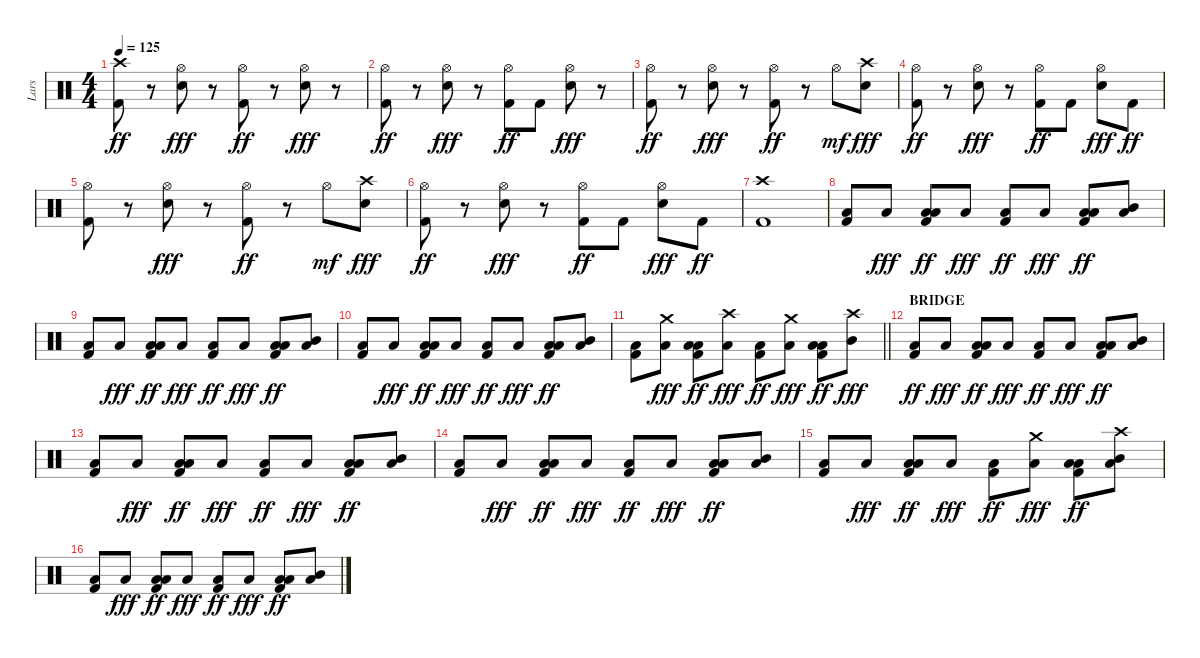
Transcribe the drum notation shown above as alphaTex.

\track ("Lars" "Lars") {instrument percussion}
\staff {score}
\articulation defaults
\ts (4 4)
\tempo 125
\clef neutral
\ks c
("Crash high (hit)" "Kick (hit) 2").8{dy ff} r.8 ("Hi-Hat (open)" "Electric Snare (hit)").8{dy fff} r.8 ("Hi-Hat (open)" "Kick (hit) 2").8{dy ff} r.8 ("Hi-Hat (open)" "Electric Snare (hit)").8{dy fff} r.8 |
("Hi-Hat (open)" "Kick (hit) 2").8{dy ff} r.8 ("Hi-Hat (open)" "Electric Snare (hit)").8{dy fff} r.8 ("Hi-Hat (open)" "Kick (hit) 2").8{dy ff} "Kick (hit) 2".8 ("Hi-Hat (open)" "Electric Snare (hit)").8{dy fff} r.8 |
("Hi-Hat (open)" "Kick (hit) 2").8{dy ff} r.8 ("Hi-Hat (open)" "Electric Snare (hit)").8{dy fff} r.8 ("Hi-Hat (open)" "Kick (hit) 2").8{dy ff} r.8 "Hi-Hat (open)".8{dy mf} ("Crash high (hit)" "Electric Snare (hit)").8{dy fff} |
("Hi-Hat (open)" "Kick (hit) 2").8{dy ff} r.8 ("Hi-Hat (open)" "Electric Snare (hit)").8{dy fff} r.8 ("Hi-Hat (open)" "Kick (hit) 2").8{dy ff} "Kick (hit) 2".8 ("Hi-Hat (open)" "Electric Snare (hit)").8{dy fff} "Kick (hit) 2".8{dy ff} |
("Hi-Hat (open)" "Kick (hit) 2").8 r.8 ("Hi-Hat (open)" "Electric Snare (hit)").8{dy fff} r.8 ("Hi-Hat (open)" "Kick (hit) 2").8{dy ff} r.8 "Hi-Hat (open)".8{dy mf} ("Crash high (hit)" "Electric Snare (hit)").8{dy fff} |
("Hi-Hat (open)" "Kick (hit) 2").8{dy ff} r.8 ("Hi-Hat (open)" "Electric Snare (hit)").8{dy fff} r.8 ("Hi-Hat (open)" "Kick (hit) 2").8{dy ff} "Kick (hit) 2".8 ("Hi-Hat (open)" "Electric Snare (hit)").8{dy fff} "Kick (hit) 2".8{dy ff} |
("Crash high (hit)" "Kick (hit) 2").1 |
("Low Floor Tom (hit)" "Kick (hit) 2").8 "Low Floor Tom (hit)".8{dy fff} ("Low Tom (hit)" "Low Floor Tom (hit)" "Kick (hit) 2").8{dy ff} "Low Floor Tom (hit)".8{dy fff} ("Low Floor Tom (hit)" "Kick (hit) 2").8{dy ff} "Low Floor Tom (hit)".8{dy fff} ("Low Tom (hit)" "Low Floor Tom (hit)" "Kick (hit) 2").8{dy ff} ("Mid Tom (hit)" "Low Floor Tom (hit)").8 |
("Low Floor Tom (hit)" "Kick (hit) 2").8 "Low Floor Tom (hit)".8{dy fff} ("Low Tom (hit)" "Low Floor Tom (hit)" "Kick (hit) 2").8{dy ff} "Low Floor Tom (hit)".8{dy fff} ("Low Floor Tom (hit)" "Kick (hit) 2").8{dy ff} "Low Floor Tom (hit)".8{dy fff} ("Low Tom (hit)" "Low Floor Tom (hit)" "Kick (hit) 2").8{dy ff} ("Mid Tom (hit)" "Low Floor Tom (hit)").8 |
("Low Floor Tom (hit)" "Kick (hit) 2").8 "Low Floor Tom (hit)".8{dy fff} ("Low Tom (hit)" "Low Floor Tom (hit)" "Kick (hit) 2").8{dy ff} "Low Floor Tom (hit)".8{dy fff} ("Low Floor Tom (hit)" "Kick (hit) 2").8{dy ff} "Low Floor Tom (hit)".8{dy fff} ("Low Tom (hit)" "Low Floor Tom (hit)" "Kick (hit) 2").8{dy ff} ("Mid Tom (hit)" "Low Floor Tom (hit)").8 |
\barLineRight lightlight
("Low Floor Tom (hit)" "Kick (hit) 2").8 ("Crash medium (hit)" "Low Floor Tom (hit)").8{dy fff} ("Low Tom (hit)" "Low Floor Tom (hit)" "Kick (hit) 2").8{dy ff} ("Crash high (hit)" "Low Floor Tom (hit)").8{dy fff} ("Low Floor Tom (hit)" "Kick (hit) 2").8{dy ff} ("Crash medium (hit)" "Low Floor Tom (hit)").8{dy fff} ("Low Tom (hit)" "Low Floor Tom (hit)" "Kick (hit) 2").8{dy ff} ("Crash high (hit)" "Mid Tom (hit)").8{dy fff} |
\section ("" "BRIDGE")
("Low Floor Tom (hit)" "Kick (hit) 2").8{dy ff} "Low Floor Tom (hit)".8{dy fff} ("Low Tom (hit)" "Low Floor Tom (hit)" "Kick (hit) 2").8{dy ff} "Low Floor Tom (hit)".8{dy fff} ("Low Floor Tom (hit)" "Kick (hit) 2").8{dy ff} "Low Floor Tom (hit)".8{dy fff} ("Low Tom (hit)" "Low Floor Tom (hit)" "Kick (hit) 2").8{dy ff} ("Mid Tom (hit)" "Low Floor Tom (hit)").8 |
("Low Floor Tom (hit)" "Kick (hit) 2").8 "Low Floor Tom (hit)".8{dy fff} ("Low Tom (hit)" "Low Floor Tom (hit)" "Kick (hit) 2").8{dy ff} "Low Floor Tom (hit)".8{dy fff} ("Low Floor Tom (hit)" "Kick (hit) 2").8{dy ff} "Low Floor Tom (hit)".8{dy fff} ("Low Tom (hit)" "Low Floor Tom (hit)" "Kick (hit) 2").8{dy ff} ("Mid Tom (hit)" "Low Floor Tom (hit)").8 |
("Low Floor Tom (hit)" "Kick (hit) 2").8 "Low Floor Tom (hit)".8{dy fff} ("Low Tom (hit)" "Low Floor Tom (hit)" "Kick (hit) 2").8{dy ff} "Low Floor Tom (hit)".8{dy fff} ("Low Floor Tom (hit)" "Kick (hit) 2").8{dy ff} "Low Floor Tom (hit)".8{dy fff} ("Low Tom (hit)" "Low Floor Tom (hit)" "Kick (hit) 2").8{dy ff} ("Mid Tom (hit)" "Low Floor Tom (hit)").8 |
("Low Floor Tom (hit)" "Kick (hit) 2").8 "Low Floor Tom (hit)".8{dy fff} ("Low Tom (hit)" "Low Floor Tom (hit)" "Kick (hit) 2").8{dy ff} "Low Floor Tom (hit)".8{dy fff} ("Low Floor Tom (hit)" "Kick (hit) 2").8{dy ff} ("Crash medium (hit)" "Low Floor Tom (hit)").8{dy fff} ("Low Tom (hit)" "Low Floor Tom (hit)" "Kick (hit) 2").8{dy ff} ("Crash high (hit)" "Mid Tom (hit)" "Low Floor Tom (hit)").8 |
("Low Floor Tom (hit)" "Kick (hit) 2").8 "Low Floor Tom (hit)".8{dy fff} ("Low Tom (hit)" "Low Floor Tom (hit)" "Kick (hit) 2").8{dy ff} "Low Floor Tom (hit)".8{dy fff} ("Low Floor Tom (hit)" "Kick (hit) 2").8{dy ff} "Low Floor Tom (hit)".8{dy fff} ("Low Tom (hit)" "Low Floor Tom (hit)" "Kick (hit) 2").8{dy ff} ("Mid Tom (hit)" "Low Floor Tom (hit)").8
